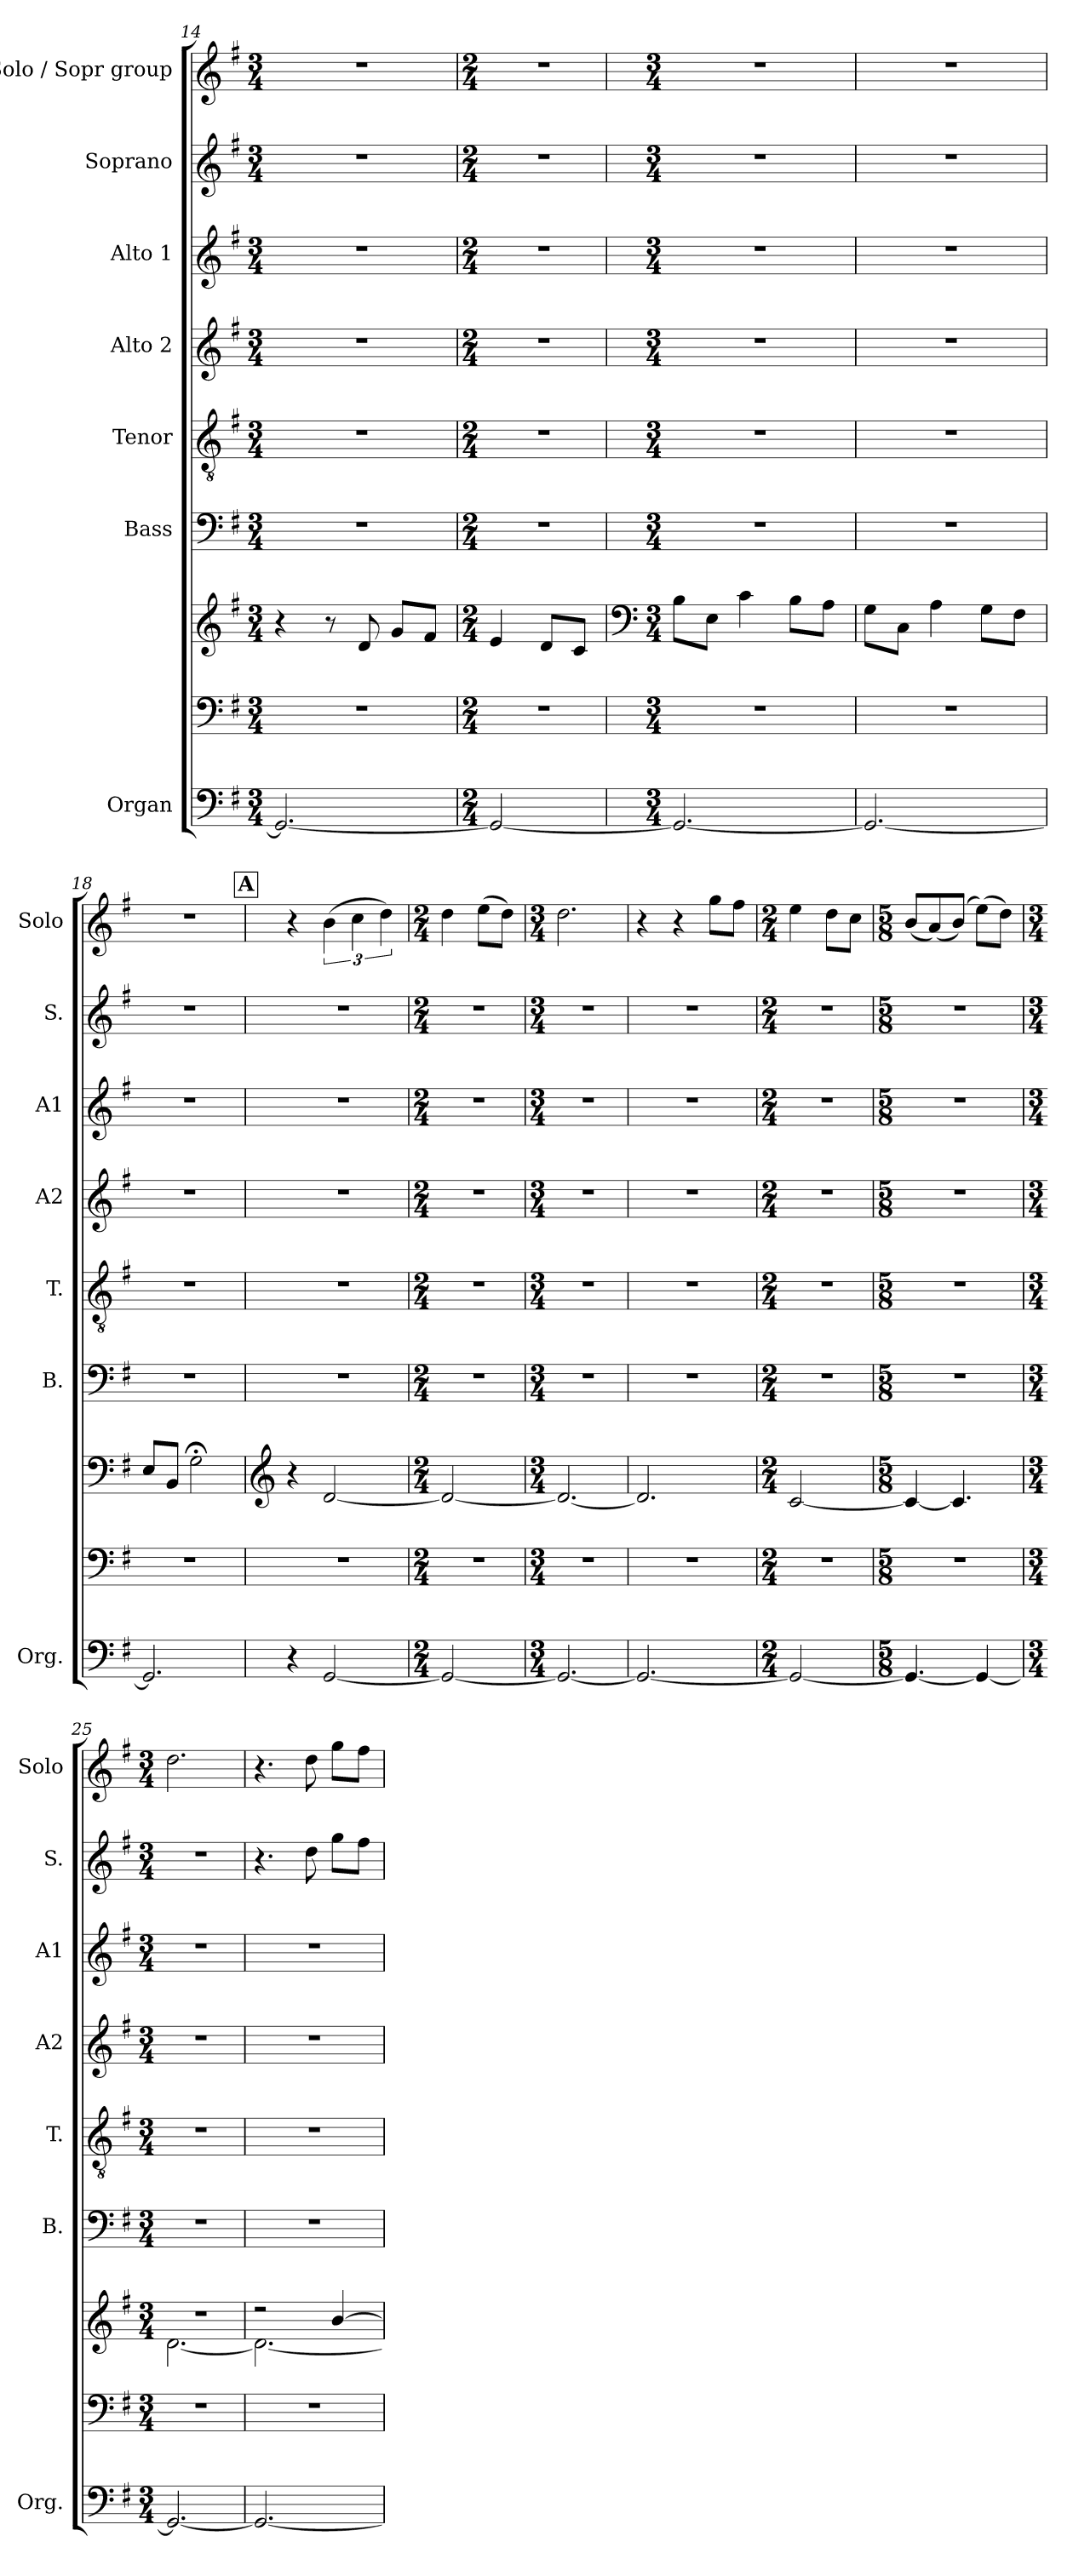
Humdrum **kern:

**kern	**kern	**kern	**kern	**kern	**kern	**kern	**kern	**kern
*part7	*part7	*part7	*part6	*part5	*part4	*part3	*part2	*part1
*staff9	*staff8	*staff7	*staff6	*staff5	*staff4	*staff3	*staff2	*staff1
*I"Organ	*	*	*I"Bass	*I"Tenor	*I"Alto 2	*I"Alto 1	*I"Soprano	*I"Solo / Sopr group
*I'Org.	*	*	*I'B.	*I'T.	*I'A2	*I'A1	*I'S.	*I'Solo
*clefF4	*clefF4	*clefG2	*clefF4	*clefGv2	*clefG2	*clefG2	*clefG2	*clefG2
*k[f#]	*k[f#]	*k[f#]	*k[f#]	*k[f#]	*k[f#]	*k[f#]	*k[f#]	*k[f#]
*M3/4	*M3/4	*M3/4	*M3/4	*M3/4	*M3/4	*M3/4	*M3/4	*M3/4
=14	=14	=14	=14	=14	=14	=14	=14	=14
2.GG/_	2.r	4r	2.r	2.r	2.r	2.r	2.r	2.r
.	.	8r	.	.	.	.	.	.
.	.	8d/	.	.	.	.	.	.
.	.	8g/L	.	.	.	.	.	.
.	.	8f#/J	.	.	.	.	.	.
=15	=15	=15	=15	=15	=15	=15	=15	=15
*M2/4	*M2/4	*M2/4	*M2/4	*M2/4	*M2/4	*M2/4	*M2/4	*M2/4
2GG/_	2r	4e/	2r	2r	2r	2r	2r	2r
.	.	8d/L	.	.	.	.	.	.
.	.	8c/J	.	.	.	.	.	.
=16	=16	=16	=16	=16	=16	=16	=16	=16
*	*	*clefF4	*	*	*	*	*	*
*M3/4	*M3/4	*M3/4	*M3/4	*M3/4	*M3/4	*M3/4	*M3/4	*M3/4
2.GG/_	2.r	8B\L	2.r	2.r	2.r	2.r	2.r	2.r
.	.	8E\J	.	.	.	.	.	.
.	.	4c\	.	.	.	.	.	.
.	.	8B\L	.	.	.	.	.	.
.	.	8A\J	.	.	.	.	.	.
=17	=17	=17	=17	=17	=17	=17	=17	=17
2.GG/_	2.r	8G\L	2.r	2.r	2.r	2.r	2.r	2.r
.	.	8C\J	.	.	.	.	.	.
.	.	4A\	.	.	.	.	.	.
.	.	8G\L	.	.	.	.	.	.
.	.	8F#\J	.	.	.	.	.	.
=18	=18	=18	=18	=18	=18	=18	=18	=18
2.GG/]	2.r	8E/L	2.r	2.r	2.r	2.r	2.r	2.r
.	.	8BB/J	.	.	.	.	.	.
.	.	2G;<\	.	.	.	.	.	.
!!LO:REH:place=s1:a:B:fs=14:t=A
=19	=19	=19	=19	=19	=19	=19	=19	=19
*	*	*clefG2	*	*	*	*	*	*
4r	2.r	4r	2.r	2.r	2.r	2.r	2.r	4r
[2GG/	.	[2d/	.	.	.	.	.	(>6b\
.	.	.	.	.	.	.	.	6cc\
.	.	.	.	.	.	.	.	6dd\)
=20	=20	=20	=20	=20	=20	=20	=20	=20
*M2/4	*M2/4	*M2/4	*M2/4	*M2/4	*M2/4	*M2/4	*M2/4	*M2/4
2GG/_	2r	2d/_	2r	2r	2r	2r	2r	4dd\
.	.	.	.	.	.	.	.	(>8ee\L
.	.	.	.	.	.	.	.	8dd\J)
=21	=21	=21	=21	=21	=21	=21	=21	=21
*M3/4	*M3/4	*M3/4	*M3/4	*M3/4	*M3/4	*M3/4	*M3/4	*M3/4
2.GG/_	2.r	2.d/_	2.r	2.r	2.r	2.r	2.r	2.dd\
=22	=22	=22	=22	=22	=22	=22	=22	=22
2.GG/_	2.r	2.d/]	2.r	2.r	2.r	2.r	2.r	4r
.	.	.	.	.	.	.	.	4r
.	.	.	.	.	.	.	.	8gg\L
.	.	.	.	.	.	.	.	8ff#\J
=23	=23	=23	=23	=23	=23	=23	=23	=23
*M2/4	*M2/4	*M2/4	*M2/4	*M2/4	*M2/4	*M2/4	*M2/4	*M2/4
2GG/_	2r	[2c/	2r	2r	2r	2r	2r	4ee\
.	.	.	.	.	.	.	.	8dd\L
.	.	.	.	.	.	.	.	8cc\J
=24	=24	=24	=24	=24	=24	=24	=24	=24
*M5/8	*M5/8	*M5/8	*M5/8	*M5/8	*M5/8	*M5/8	*M5/8	*M5/8
4.GG/_	8%5r	4c/_	8%5r	8%5r	8%5r	8%5r	8%5r	(<8b/L
.	.	.	.	.	.	.	.	(<8a/)
.	.	4.c/]	.	.	.	.	.	(>8b/J)
4GG/_	.	.	.	.	.	.	.	(>8ee\L)
.	.	.	.	.	.	.	.	8dd\J)
=25	=25	=25	=25	=25	=25	=25	=25	=25
*M3/4	*M3/4	*M3/4	*M3/4	*M3/4	*M3/4	*M3/4	*M3/4	*M3/4
*	*	*^	*	*	*	*	*	*
2.GG/_	2.r	2.r	[2.d\	2.r	2.r	2.r	2.r	2.r	2.dd\
=26	=26	=26	=26	=26	=26	=26	=26	=26	=26
2.GG/_	2.r	2r	2.d\_	2.r	2.r	2.r	2.r	4.r	4.r
.	.	.	.	.	.	.	.	8dd\	8dd\
.	.	[4b/	.	.	.	.	.	8gg\L	8gg\L
.	.	.	.	.	.	.	.	8ff#\J	8ff#\J
*	*	*v	*v	*	*	*	*	*	*
=	=	=	=	=	=	=	=	=
*-	*-	*-	*-	*-	*-	*-	*-	*-
